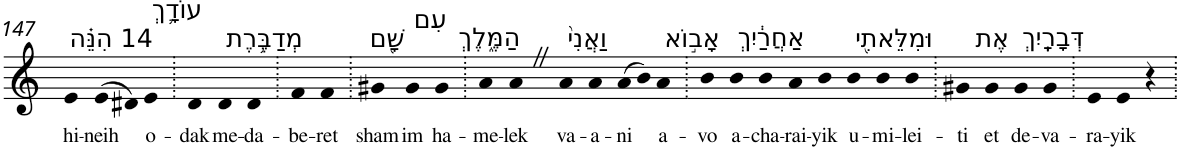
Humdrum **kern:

**kern	**text
*part1	*part1
*staff1	*staff1
*I"Piano	*
*I'Pno	*
!!LO:PB:g=z
*clefG2	*
*k[]	*
=147	=147
!LO:TX:a:t=14 הִנֵּ֗ה	!
!	!LO:LY:b
4e	hi-
!	!LO:LY:b
(>8e	-neih
8d#X)	.
!LO:TX:a:t=עוֹדָ֛ךְ	!
!	!LO:LY:b
4e	o-
=148.	=148.
!	!LO:LY:b
4d	-dak
!LO:TX:a:t=מְדַבֶּ֥רֶת	!
!	!LO:LY:b
4d	me-
!	!LO:LY:b
4d	-da-
=149.	=149.
!	!LO:LY:b
4f	-be-
!	!LO:LY:b
4f	-ret
=150.	=150.
!LO:TX:a:t=שָׁ֖ם	!
!	!LO:LY:b
4g#X	sham
!LO:TX:a:t=עִם	!
!	!LO:LY:b
4g#	im
!LO:TX:a:t=הַמֶּ֑לֶךְ	!
!	!LO:LY:b
4g#	ha-
=151.	=151.
!	!LO:LY:b
4a	-me-
!	!LO:LY:b
4aZ	-lek
!LO:TX:a:t=וַאֲנִי֙	!
!	!LO:LY:b
4a	va-
!	!LO:LY:b
4a	-a-
!	!LO:LY:b
(>8a	-ni
8b)	.
!LO:TX:a:t=אָב֣וֹא	!
!	!LO:LY:b
4a	a-
=152.	=152.
!	!LO:LY:b
4b	-vo
!LO:TX:a:t=אַחֲרַ֔יִךְ	!
!	!LO:LY:b
4b	a-
!	!LO:LY:b
4b	-cha-
!	!LO:LY:b
4a	-rai-
!	!LO:LY:b
4b	-yik
!LO:TX:a:t=וּמִלֵּאתִ֖י	!
!	!LO:LY:b
4b	u-
!	!LO:LY:b
4b	-mi-
!	!LO:LY:b
4b	-lei-
=153.	=153.
!	!LO:LY:b
4g#X	-ti
!LO:TX:a:t=אֶת	!
!	!LO:LY:b
4g#	et
!LO:TX:a:t=דְּבָרָֽיִךְ	!
!	!LO:LY:b
4g#	de-
!	!LO:LY:b
4g#	-va-
=154.	=154.
!	!LO:LY:b
4e	-ra-
!	!LO:LY:b
4e	-yik
4r	.
=.	=.
*-	*-
